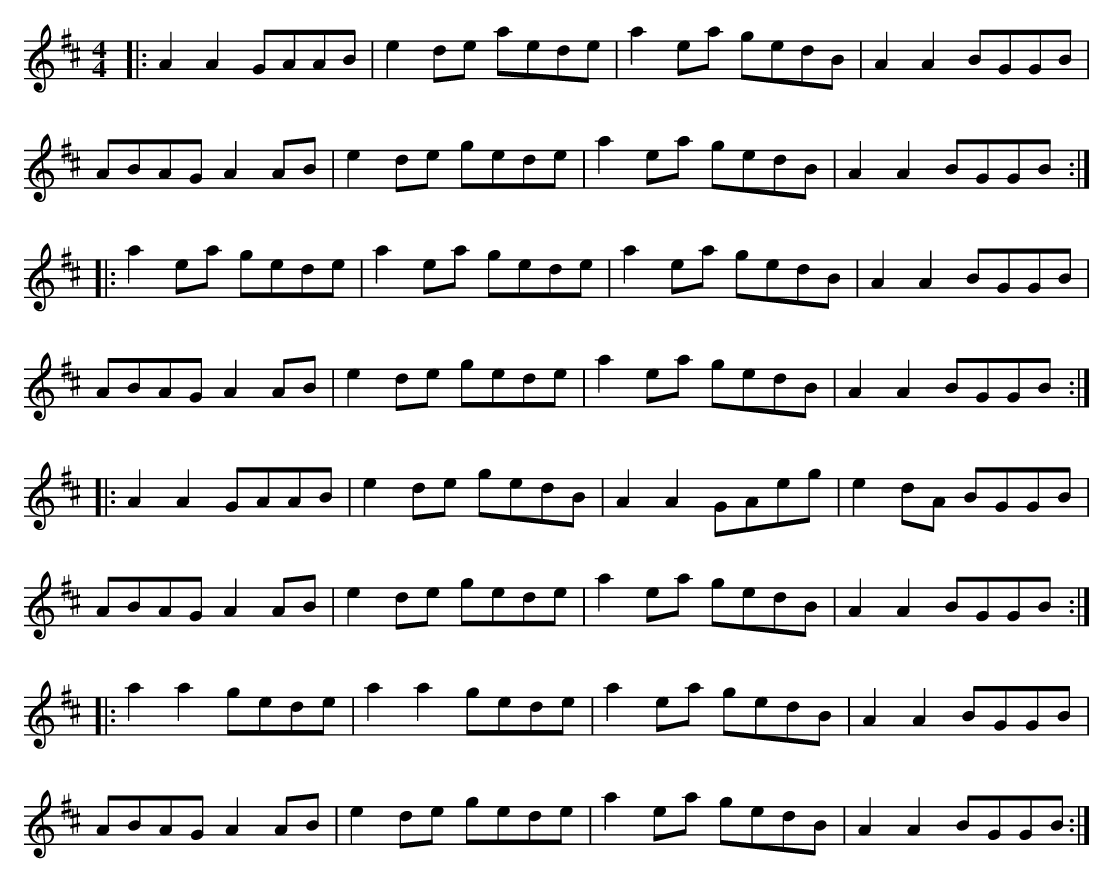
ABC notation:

X:1
M:4/4
K:Amix
|:A2A2 GAAB|e2 de aede|a2 ea gedB|A2A2 BGGB|
ABAG A2 AB|e2 de gede|a2 ea gedB|A2A2 BGGB:|
|:a2 ea gede|a2 ea gede|a2 ea gedB|A2A2 BGGB|
ABAG A2 AB|e2 de gede|a2 ea gedB|A2A2 BGGB:|
|:A2A2 GAAB|e2 de gedB|A2A2 GAeg|e2 dA BGGB|
ABAG A2 AB|e2 de gede|a2 ea gedB|A2A2 BGGB:|
|:a2a2 gede|a2a2 gede|a2 ea gedB|A2A2 BGGB|
ABAG A2 AB|e2 de gede|a2 ea gedB|A2A2 BGGB:|
